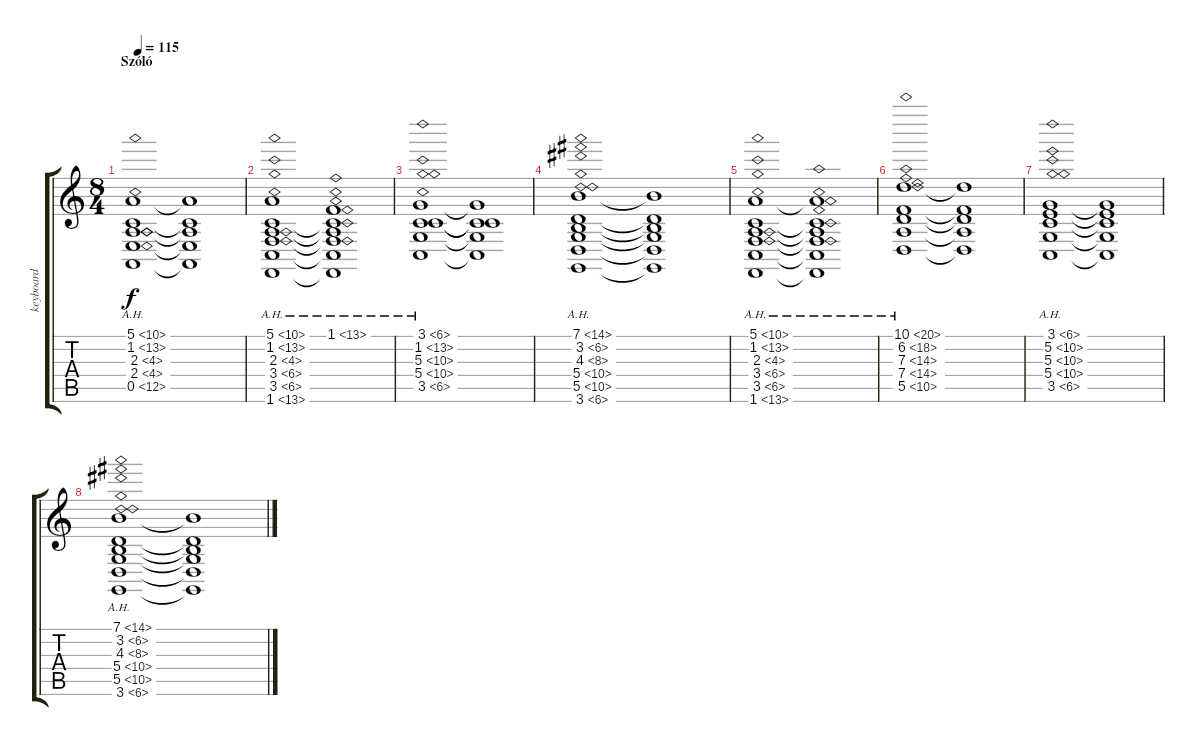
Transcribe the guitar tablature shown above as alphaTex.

\track ("keyboard" "keyboard") {instrument stringensemble1}
\staff {score tabs}
\tuning (E4 B3 G3 D3 A2 E2) {hide}
\ts (8 4)
\section ("" "Szóló")
\tempo 115
\clef g2
\ks c
(5.1{ah 5} 1.2{ah 12} 2.3{ah 2} 2.4{ah 2} 0.5{ah 12}).1{dy f} (5.1{t} 1.2{t} 2.3{t} 2.4{t} 0.5{t}).1 |
(5.1{ah 5} 1.2{ah 12} 2.3{ah 2} 3.4{ah 3} 3.5{ah 3} 1.6{ah 12}).1 (1.1{ah 12} 1.2{ah 12 t} 2.3{ah 12 t} 3.4{ah 12 t} 3.5{ah 12 t} 1.6{ah 12 t}).1 |
(3.1{ah 3} 1.2{ah 12} 5.3{ah 5} 5.4{ah 5} 3.5{ah 3}).1 (3.1{t} 1.2{t} 5.3{t} 5.4{t} 3.5{t}).1 |
(7.1{ah 7} 3.2{ah 3} 4.3{ah 4} 5.4{ah 5} 5.5{ah 5} 3.6{ah 3}).1 (7.1{t} 3.2{t} 4.3{t} 5.4{t} 5.5{t} 3.6{t}).1 |
(5.1{ah 5} 1.2{ah 12} 2.3{ah 2} 3.4{ah 3} 3.5{ah 3} 1.6{ah 12}).1 (5.1{ah 12 t} 1.2{ah 12 t} 2.3{ah 12 t} 3.4{ah 12 t} 3.5{ah 12 t} 1.6{ah 12 t}).1 |
(10.1{ah 10} 6.2{ah 12} 7.3{ah 7} 7.4{ah 7} 5.5{ah 5}).1 (10.1{t} 6.2{t} 7.3{t} 7.4{t} 5.5{t}).1 |
(3.1{ah 3} 5.2{ah 5} 5.3{ah 5} 5.4{ah 5} 3.5{ah 3}).1 (3.1{t} 5.2{t} 5.3{t} 5.4{t} 3.5{t}).1 |
(7.1{ah 7} 3.2{ah 3} 4.3{ah 4} 5.4{ah 5} 5.5{ah 5} 3.6{ah 3}).1 (7.1{t} 3.2{t} 4.3{t} 5.4{t} 5.5{t} 3.6{t}).1
